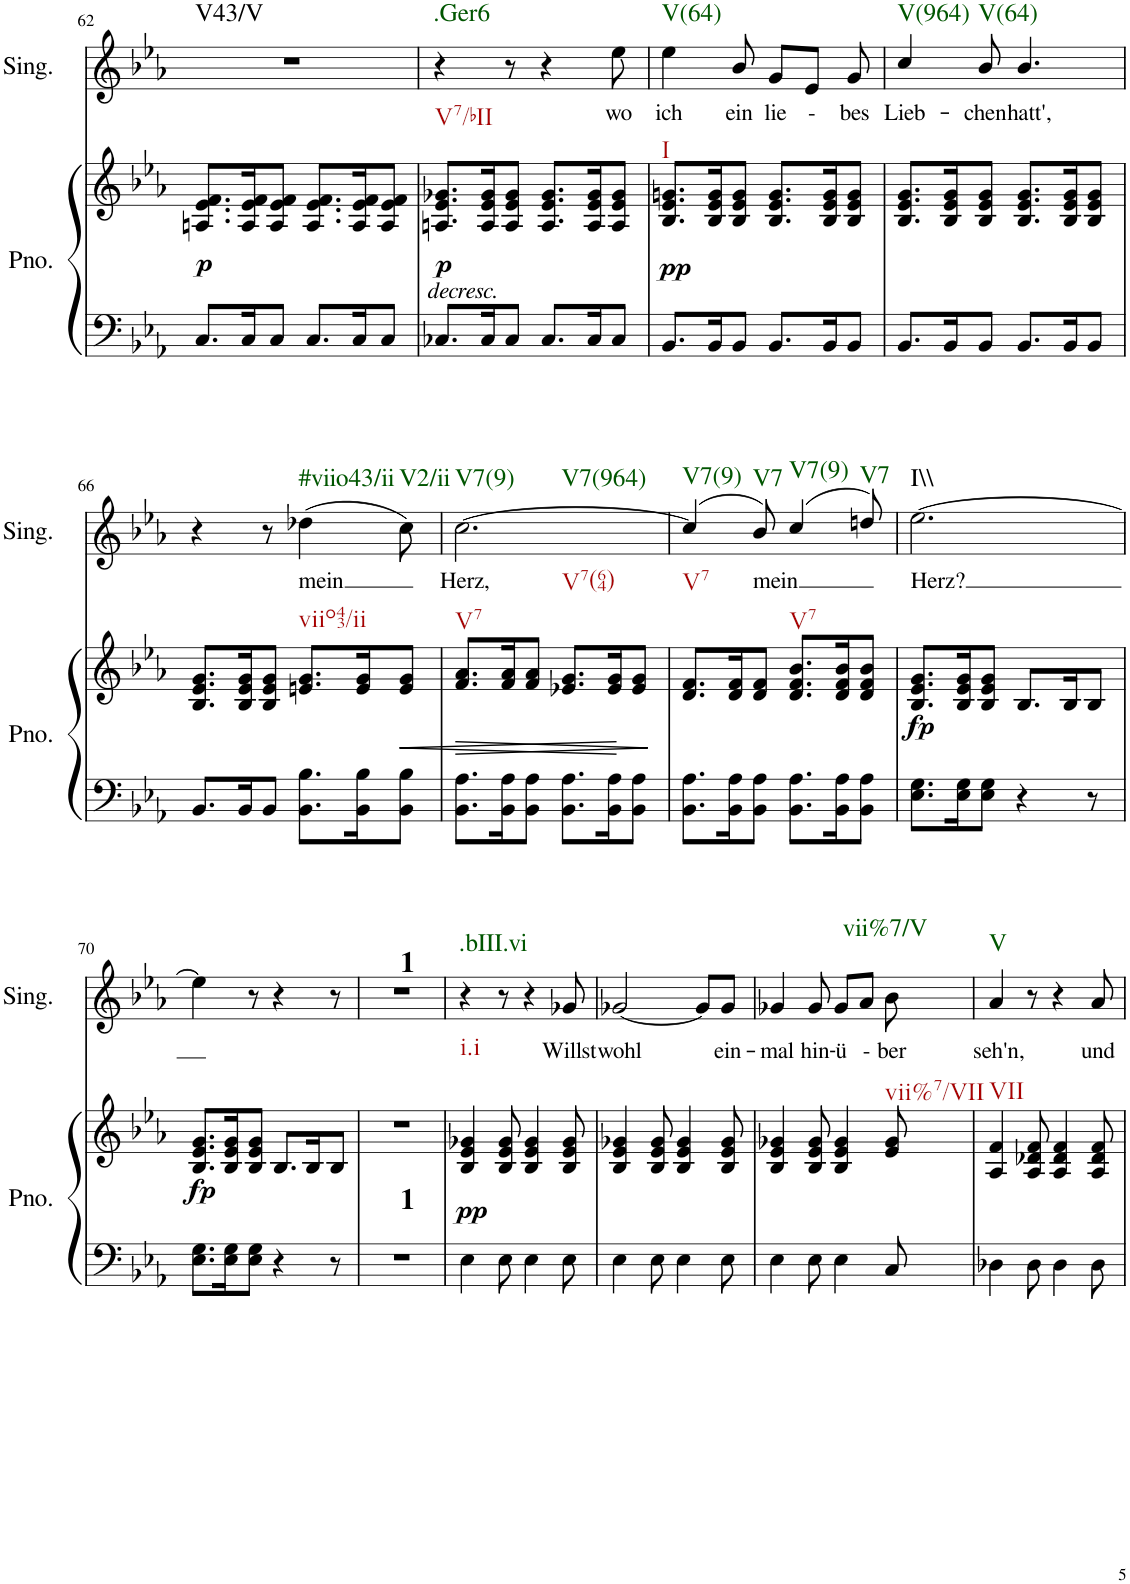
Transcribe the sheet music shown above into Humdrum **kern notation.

**kern	**kern	**dynam	**kern	**text	**harte
*part2	*part2	*part2	*part1	*part1	*part1
*staff3	*staff2	*staff2/3	*staff1	*staff1	*
*I"Pianoforte	*	*	*I"Singstimme	*	*
*I'Pno.	*	*	*I'Sing.	*	*
!!LO:PB:g=z
*clefF4	*clefG2	*	*clefG2	*	*
*k[b-e-a-]	*k[b-e-a-]	*	*k[b-e-a-]	*	*
*M6/8	*M6/8	*	*M6/8	*	*
=62	=62	=62	=62	=62	=62
!	!	!LO:DY:b	!	!	!LO:H:kt=V43/V
8.C/L	8.An/ 8.e-/ 8.f/L	p	2.r	.	N
16C/K	16A/ 16e-/ 16f/K	.	.	.	.
8C/J	8A/ 8e-/ 8f/J	.	.	.	.
8.C/L	8.A/ 8.e-/ 8.f/L	.	.	.	.
16C/K	16A/ 16e-/ 16f/K	.	.	.	.
8C/J	8A/ 8e-/ 8f/J	.	.	.	.
=63	=63	=63	=63	=63	=63
!	!LO:TX:b:i:t=decresc.	!	!	!	!
!	!	!LO:DY:b	!	!	!LO:H:kt=.Ger6
8.C-X/L	8.An/ 8.e-/ 8.g-X/L	p	4r	.	N
16C-/K	16A/ 16e-/ 16g-/K	.	.	.	.
8C-/J	8A/ 8e-/ 8g-/J	.	8r	.	.
8.C-/L	8.A/ 8.e-/ 8.g-/L	.	4r	.	.
16C-/K	16A/ 16e-/ 16g-/K	.	.	.	.
!	!	!	!	!LO:LY:b	!
8C-/J	8A/ 8e-/ 8g-/J	.	8ee-\	wo	.
=64	=64	=64	=64	=64	=64
!	!	!LO:DY:a=2	!	!LO:LY:b	!LO:H:kt=V(64)
8.BB-/L	8.B-/ 8.e-/ 8.gn/L	pp	4ee-\	ich	N
16BB-/K	16B-/ 16e-/ 16g/K	.	.	.	.
!	!	!	!	!LO:LY:b	!
8BB-/J	8B-/ 8e-/ 8g/J	.	8b-/	ein	.
!	!	!	!	!LO:LY:b	!
8.BB-/L	8.B-/ 8.e-/ 8.g/L	.	8g/L	lie	.
!	!	!	!	!LO:LY:b	!
.	.	.	8e-/J	-	.
16BB-/K	16B-/ 16e-/ 16g/K	.	.	.	.
!	!	!	!	!LO:LY:b	!
8BB-/J	8B-/ 8e-/ 8g/J	.	8g/	bes	.
=65	=65	=65	=65	=65	=65
!	!	!	!	!LO:LY:b	!LO:H:kt=V(964)
8.BB-/L	8.B-/ 8.e-/ 8.g/L	.	4cc/	Lieb-	N
16BB-/K	16B-/ 16e-/ 16g/K	.	.	.	.
!	!	!	!	!LO:LY:b	!LO:H:kt=V(64)
8BB-/J	8B-/ 8e-/ 8g/J	.	8b-/	-chen	N
!	!	!	!	!LO:LY:b	!
8.BB-/L	8.B-/ 8.e-/ 8.g/L	.	4.b-/	hatt',	.
16BB-/K	16B-/ 16e-/ 16g/K	.	.	.	.
8BB-/J	8B-/ 8e-/ 8g/J	.	.	.	.
!!LO:LB:g=z
=66	=66	=66	=66	=66	=66
8.BB-/L	8.B-/ 8.e-/ 8.g/L	.	4r	.	.
16BB-/K	16B-/ 16e-/ 16g/K	.	.	.	.
8BB-/J	8B-/ 8e-/ 8g/J	.	8r	.	.
!	!	!	!	!LO:LY:b	!LO:H:kt=#viio43/ii
8.BB-\ 8.B-\L	8.en/ 8.g/L	.	(4dd-X\	mein	N
16BB-\ 16B-\K	16e/ 16g/K	.	.	.	.
!	!	!LO:HP:b	!	!	!LO:H:kt=V2/ii
8BB-\ 8B-\J	8e/ 8g/J	<	8cc\)	.	N
.	.	[	.	.	.
=67	=67	=67	=67	=67	=67
!	!	!LO:HP:b	!	!LO:LY:b	!LO:H:n=1:kt=V7(9)
!	!	!	!	!	!LO:H:n=2:kt=V7(964)
8.BB-\ 8.A-\L	8.f/ 8.a-/L	>	[2.cc\	Herz,	N N
16BB-\ 16A-\K	16f/ 16a-/K	]	.	.	.
8BB-\ 8A-\J	8f/ 8a-/J	.	.	.	.
8.BB-\ 8.A-\L	8.e-X/ 8.g/L	.	.	.	.
16BB-\ 16A-\K	16e-/ 16g/K	.	.	.	.
8BB-\ 8A-\J	8e-/ 8g/J	.	.	.	.
=68	=68	=68	=68	=68	=68
!	!	!	!	!	!LO:H:kt=V7(9)
8.BB-\ 8.A-\L	8.d/ 8.f/L	.	(>4cc/]	.	N
16BB-\ 16A-\K	16d/ 16f/K	.	.	.	.
!	!	!	!	!LO:LY:b	!LO:H:kt=V7
8BB-\ 8A-\J	8d/ 8f/J	.	8b-/)	mein	N
!	!	!	!	!	!LO:H:kt=V7(9)
8.BB-\ 8.A-\L	8.d/ 8.f/ 8.b-/L	.	(>4cc/	.	N
16BB-\ 16A-\K	16d/ 16f/ 16b-/K	.	.	.	.
!	!	!	!	!	!LO:H:kt=V7
8BB-\ 8A-\J	8d/ 8f/ 8b-/J	.	8ddn/)	.	N
=69	=69	=69	=69	=69	=69
!	!	!LO:DY:a=2	!	!LO:LY:b	!LO:H:kt=I\\
8.E-\ 8.G\L	8.B-/ 8.e-/ 8.g/L	fp	[2.ee-\	Herz?	N
16E-\ 16G\K	16B-/ 16e-/ 16g/K	.	.	.	.
8E-\ 8G\J	8B-/ 8e-/ 8g/J	.	.	.	.
4r	8.B-/L	.	.	.	.
.	16B-/K	.	.	.	.
8r	8B-/J	.	.	.	.
!!LO:LB:g=z
=70	=70	=70	=70	=70	=70
!	!	!LO:DY:a=2	!	!	!
8.E-\ 8.G\L	8.B-/ 8.e-/ 8.g/L	fp	4ee-\]	.	.
16E-\ 16G\K	16B-/ 16e-/ 16g/K	.	.	.	.
8E-\ 8G\J	8B-/ 8e-/ 8g/J	.	8r	.	.
4r	8.B-/L	.	4r	.	.
.	16B-/K	.	.	.	.
8r	8B-/J	.	8r	.	.
=71	=71	=71	=71	=71	=71
!	!	!	!LO:TX:a:B:t=1	!	!
!	!LO:TX:b:B:t=1	!	!	!	!
2.r	2.r	.	2.r	.	.
=72	=72	=72	=72	=72	=72
!	!	!LO:DY:a=2	!	!	!LO:H:kt=.bIII.vi
4E-\	4B-/ 4e-/ 4g-X/	pp	4r	.	N
8E-\	8B-/ 8e-/ 8g-/	.	8r	.	.
4E-\	4B-/ 4e-/ 4g-/	.	4r	.	.
!	!	!	!	!LO:LY:b	!
8E-\	8B-/ 8e-/ 8g-/	.	8g-X/	Willst	.
=73	=73	=73	=73	=73	=73
!	!	!	!	!LO:LY:b	!
4E-\	4B-/ 4e-/ 4g-X/	.	[2g-X/	wohl	.
8E-\	8B-/ 8e-/ 8g-/	.	.	.	.
4E-\	4B-/ 4e-/ 4g-/	.	.	.	.
.	.	.	8g-/L]	.	.
!	!	!	!	!LO:LY:b	!
8E-\	8B-/ 8e-/ 8g-/	.	8g-/J	ein-	.
=74	=74	=74	=74	=74	=74
!	!	!	!	!LO:LY:b	!
4E-\	4B-/ 4e-/ 4g-X/	.	4g-X/	-mal	.
!	!	!	!	!LO:LY:b	!
8E-\	8B-/ 8e-/ 8g-/	.	8g-/	hin-	.
!	!	!	!	!LO:LY:b	!
4E-\	4B-/ 4e-/ 4g-/	.	8g-/L	-ü	.
!	!	!	!	!LO:LY:b	!
.	.	.	8a-/J	-	.
!	!	!	!	!LO:LY:b	!LO:H:kt=vii%7/V
8C/	8e-/ 8g-/	.	8b-\	ber	N
=75	=75	=75	=75	=75	=75
!	!	!	!	!LO:LY:b	!LO:H:kt=V
4D-X\	4A-/ 4f/	.	4a-/	seh'n,	N
8D-\	8A-/ 8d-X/ 8f/	.	8r	.	.
4D-\	4A-/ 4d-/ 4f/	.	4r	.	.
!	!	!	!	!LO:LY:b	!
8D-\	8A-/ 8d-/ 8f/	.	8a-/	und	.
=	=	=	=	=	=
*-	*-	*-	*-	*-	*-
